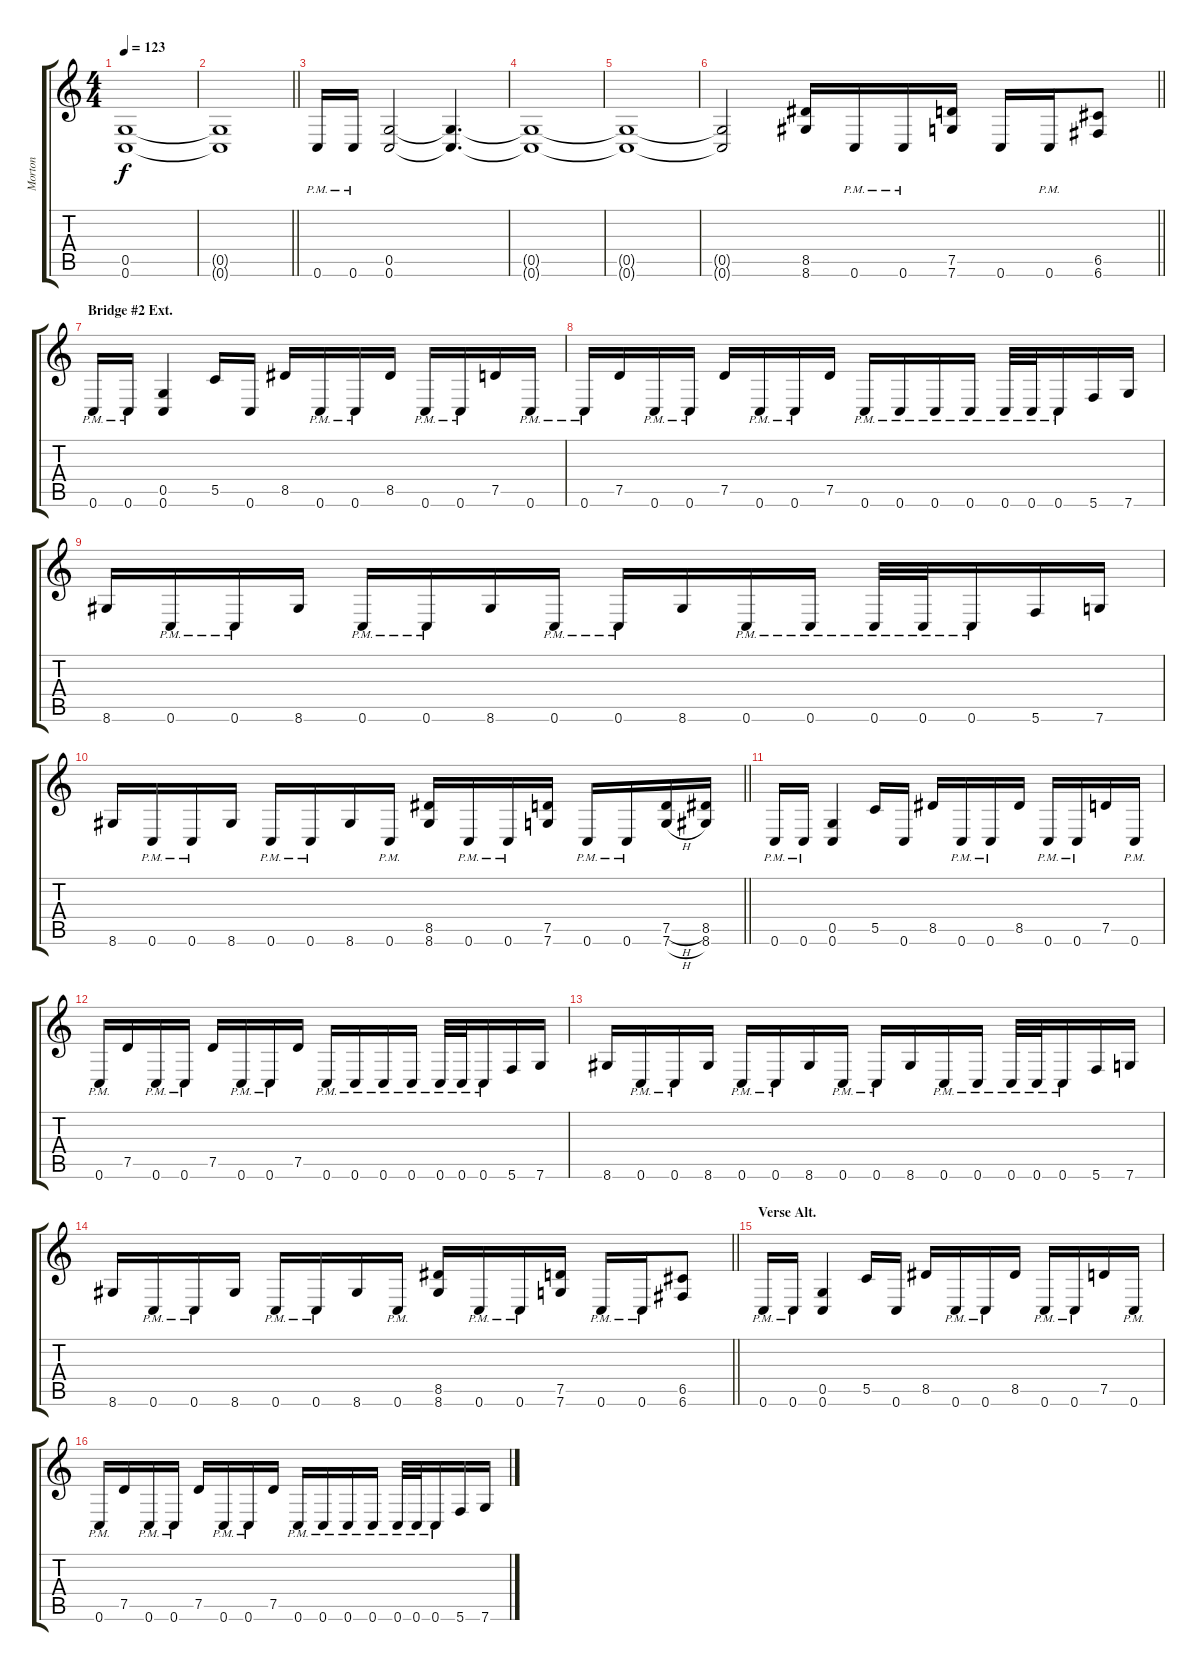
\track ("Morton" "Morton") {instrument distortionguitar}
\staff {score tabs}
\tuning (D4 A3 F3 C3 G2 C2) {hide}
\ts (4 4)
\tempo 123
\clef g2
\ks c
(0.5{t} 0.6{t}).1{dy f} |
\barLineRight lightlight
(0.5{t} 0.6{t}).1 |
0.6{pm}.16 0.6{pm}.16 (0.5 0.6).2 (0.5{t} 0.6{t}).4{d} |
(0.5{t} 0.6{t}).1 |
(0.5{t} 0.6{t}).1 |
\barLineRight lightlight
(0.5{t} 0.6{t}).2 (8.5 8.6).16 0.6{pm}.16 0.6{pm}.16 (7.5 7.6).16 0.6.16 0.6{pm}.16 (6.5 6.6).8 |
\section ("" "Bridge #2 Ext.")
0.6{pm}.16 0.6{pm}.16 (0.5 0.6).4 5.5.16 0.6.16 8.5.16 0.6{pm}.16 0.6{pm}.16 8.5.16 0.6{pm}.16 0.6{pm}.16 7.5.16 0.6{pm}.16 |
0.6{pm}.16 7.5.16 0.6{pm}.16 0.6{pm}.16 7.5.16 0.6{pm}.16 0.6{pm}.16 7.5.16 0.6{pm}.16 0.6{pm}.16 0.6{pm}.16 0.6{pm}.16 0.6{pm}.32 0.6{pm}.32 0.6{pm}.16 5.6.16 7.6.16 |
8.6.16 0.6{pm}.16 0.6{pm}.16 8.6.16 0.6{pm}.16 0.6{pm}.16 8.6.16 0.6{pm}.16 0.6{pm}.16 8.6.16 0.6{pm}.16 0.6{pm}.16 0.6{pm}.32 0.6{pm}.32 0.6{pm}.16 5.6.16 7.6.16 |
\barLineRight lightlight
8.6.16 0.6{pm}.16 0.6{pm}.16 8.6.16 0.6{pm}.16 0.6{pm}.16 8.6.16 0.6{pm}.16 (8.5 8.6).16 0.6{pm}.16 0.6{pm}.16 (7.5 7.6).16 0.6{pm}.16 0.6{pm}.16 (7.5{h} 7.6{h}).16 (8.5 8.6).16 |
0.6{pm}.16 0.6{pm}.16 (0.5 0.6).4 5.5.16 0.6.16 8.5.16 0.6{pm}.16 0.6{pm}.16 8.5.16 0.6{pm}.16 0.6{pm}.16 7.5.16 0.6{pm}.16 |
0.6{pm}.16 7.5.16 0.6{pm}.16 0.6{pm}.16 7.5.16 0.6{pm}.16 0.6{pm}.16 7.5.16 0.6{pm}.16 0.6{pm}.16 0.6{pm}.16 0.6{pm}.16 0.6{pm}.32 0.6{pm}.32 0.6{pm}.16 5.6.16 7.6.16 |
8.6.16 0.6{pm}.16 0.6{pm}.16 8.6.16 0.6{pm}.16 0.6{pm}.16 8.6.16 0.6{pm}.16 0.6{pm}.16 8.6.16 0.6{pm}.16 0.6{pm}.16 0.6{pm}.32 0.6{pm}.32 0.6{pm}.16 5.6.16 7.6.16 |
\barLineRight lightlight
8.6.16 0.6{pm}.16 0.6{pm}.16 8.6.16 0.6{pm}.16 0.6{pm}.16 8.6.16 0.6{pm}.16 (8.5 8.6).16 0.6{pm}.16 0.6{pm}.16 (7.5 7.6).16 0.6{pm}.16 0.6{pm}.16 (6.5 6.6).8 |
\section ("" "Verse Alt.")
0.6{pm}.16 0.6{pm}.16 (0.5 0.6).4 5.5.16 0.6.16 8.5.16 0.6{pm}.16 0.6{pm}.16 8.5.16 0.6{pm}.16 0.6{pm}.16 7.5.16 0.6{pm}.16 |
0.6{pm}.16 7.5.16 0.6{pm}.16 0.6{pm}.16 7.5.16 0.6{pm}.16 0.6{pm}.16 7.5.16 0.6{pm}.16 0.6{pm}.16 0.6{pm}.16 0.6{pm}.16 0.6{pm}.32 0.6{pm}.32 0.6{pm}.16 5.6.16 7.6.16
